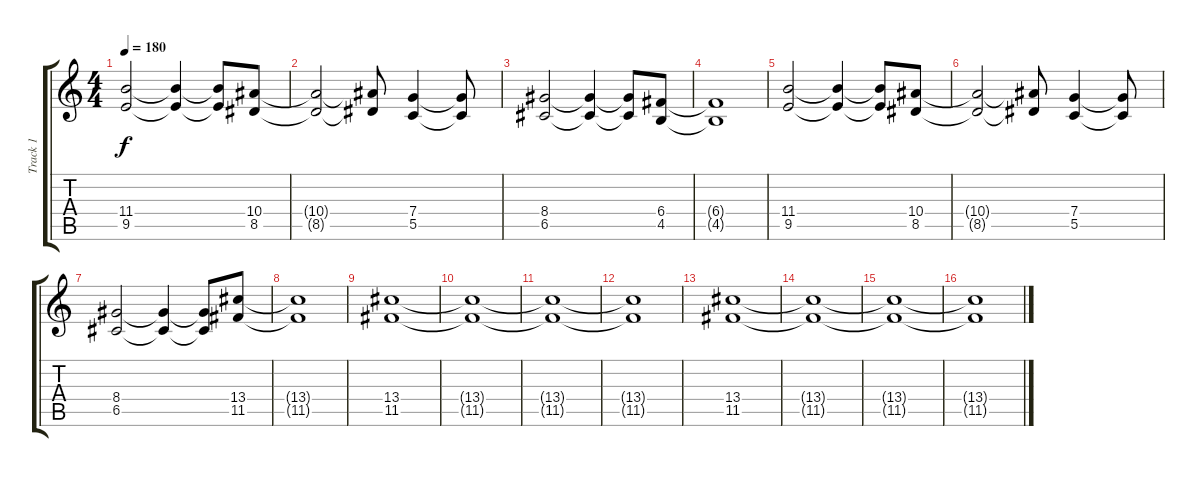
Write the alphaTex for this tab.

\track ("Track 1" "Track 1") {instrument distortionguitar}
\staff {score tabs}
\tuning (D4 A3 F3 C3 G2 C2) {hide}
\ts (4 4)
\tempo 180
\clef g2
\ks c
(11.4 9.5).2{dy f} (11.4{t} 9.5{t}).4 (11.4{t} 9.5{t}).8 (10.4 8.5).8 |
(10.4{t} 8.5{t}).2 (10.4{t} 8.5{t}).8 (7.4 5.5).4 (7.4{t} 5.5{t}).8 |
(8.4 6.5).2 (8.4{t} 6.5{t}).4 (8.4{t} 6.5{t}).8 (6.4 4.5).8 |
(6.4{t} 4.5{t}).1 |
(11.4 9.5).2 (11.4{t} 9.5{t}).4 (11.4{t} 9.5{t}).8 (10.4 8.5).8 |
(10.4{t} 8.5{t}).2 (10.4{t} 8.5{t}).8 (7.4 5.5).4 (7.4{t} 5.5{t}).8 |
(8.4 6.5).2 (8.4{t} 6.5{t}).4 (8.4{t} 6.5{t}).8 (13.4 11.5).8 |
(13.4{t} 11.5{t}).1 |
(13.4 11.5).1 |
(13.4{t} 11.5{t}).1 |
(13.4{t} 11.5{t}).1 |
(13.4{t} 11.5{t}).1 |
(13.4 11.5).1 |
(13.4{t} 11.5{t}).1 |
(13.4{t} 11.5{t}).1 |
(13.4{t} 11.5{t}).1
